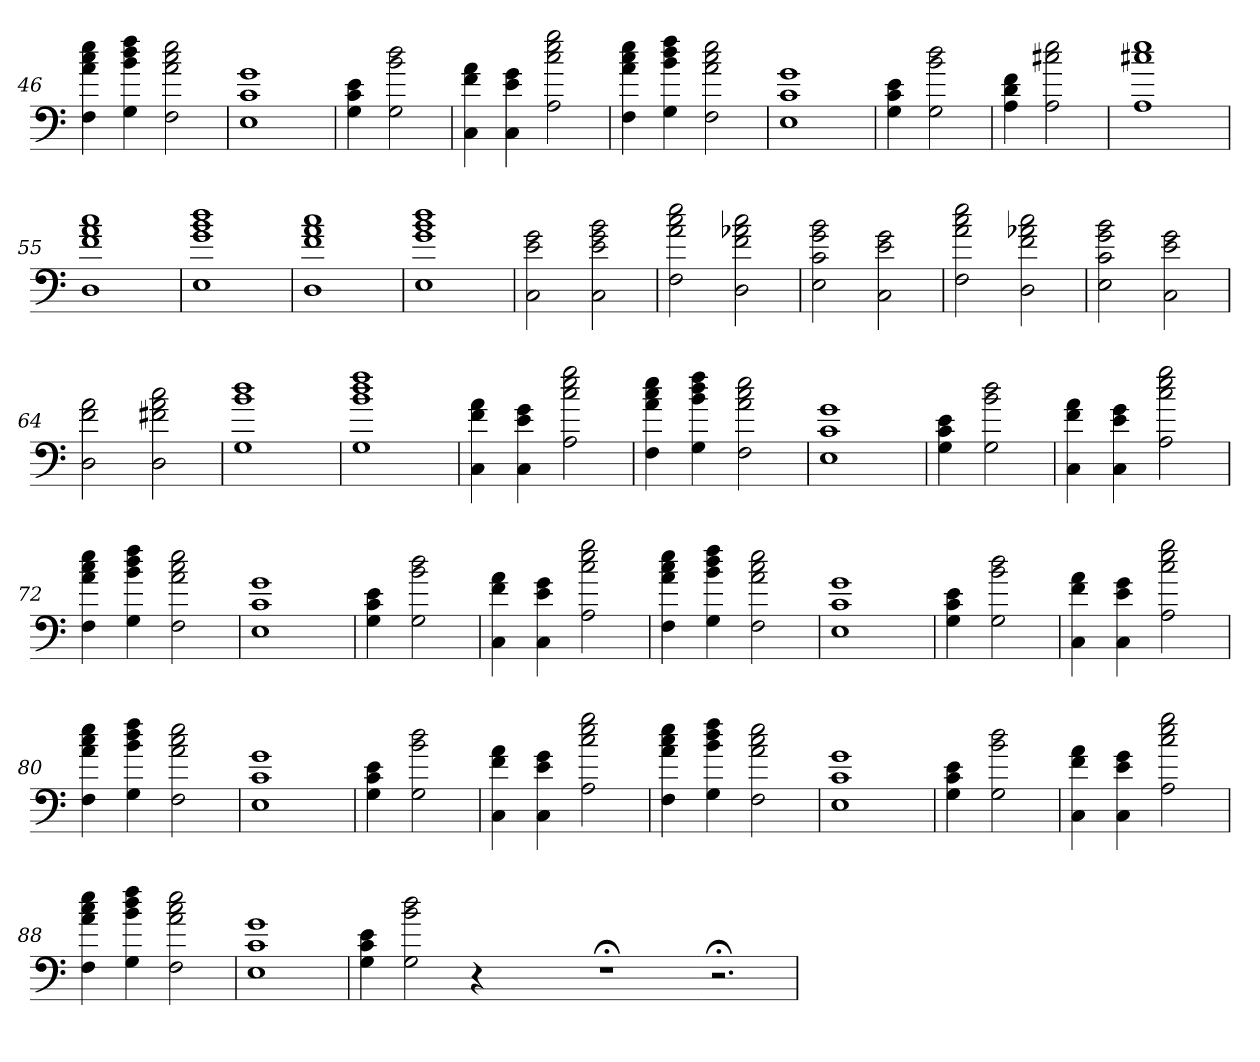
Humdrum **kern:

**kern
*part1
*staff1
=46
4F 4a 4cc 4ee
4G 4b 4dd 4ff
2F 2a 2cc 2ee
=47
1E 1c 1g
=48
4G 4c 4e
2G 2b 2dd
=49
4C 4f 4a
4C 4e 4g
2A 2cc 2ee 2gg
=50
4F 4a 4cc 4ee
4G 4b 4dd 4ff
2F 2a 2cc 2ee
=51
1E 1c 1g
=52
4G 4c 4e
2G 2b 2dd
=53
4A 4d 4f
2A 2cc#X 2ee
=54
1A 1cc#X 1ee
=55
1D 1f 1a 1cc
=56
1E 1g 1b 1dd
=57
1D 1f 1a 1cc
=58
1E 1g 1b 1dd
=59
2C 2e 2g
2C 2e 2g 2b
=60
2F 2a 2cc 2ee
2D 2f 2a-X 2cc
=61
2E 2c 2g 2b
2C 2e 2g
=62
2F 2a 2cc 2ee
2D 2f 2a-X 2cc
=63
2E 2c 2g 2b
2C 2e 2g
=64
2D 2f 2a
2D 2f#X 2a 2cc
=65
1G 1b 1dd
=66
1G 1b 1dd 1ff
=67
4C 4f 4a
4C 4e 4g
2A 2cc 2ee 2gg
=68
4F 4a 4cc 4ee
4G 4b 4dd 4ff
2F 2a 2cc 2ee
=69
1E 1c 1g
=70
4G 4c 4e
2G 2b 2dd
=71
4C 4f 4a
4C 4e 4g
2A 2cc 2ee 2gg
=72
4F 4a 4cc 4ee
4G 4b 4dd 4ff
2F 2a 2cc 2ee
=73
1E 1c 1g
=74
4G 4c 4e
2G 2b 2dd
=75
4C 4f 4a
4C 4e 4g
2A 2cc 2ee 2gg
=76
4F 4a 4cc 4ee
4G 4b 4dd 4ff
2F 2a 2cc 2ee
=77
1E 1c 1g
=78
4G 4c 4e
2G 2b 2dd
=79
4C 4f 4a
4C 4e 4g
2A 2cc 2ee 2gg
=80
4F 4a 4cc 4ee
4G 4b 4dd 4ff
2F 2a 2cc 2ee
=81
1E 1c 1g
=82
4G 4c 4e
2G 2b 2dd
=83
4C 4f 4a
4C 4e 4g
2A 2cc 2ee 2gg
=84
4F 4a 4cc 4ee
4G 4b 4dd 4ff
2F 2a 2cc 2ee
=85
1E 1c 1g
=86
4G 4c 4e
2G 2b 2dd
=87
4C 4f 4a
4C 4e 4g
2A 2cc 2ee 2gg
=88
4F 4a 4cc 4ee
4G 4b 4dd 4ff
2F 2a 2cc 2ee
=89
1E 1c 1g
=90
4G 4c 4e
2G 2b 2dd
4r
2.ryy
1r;<
=91-
2.r;<
=
*-
